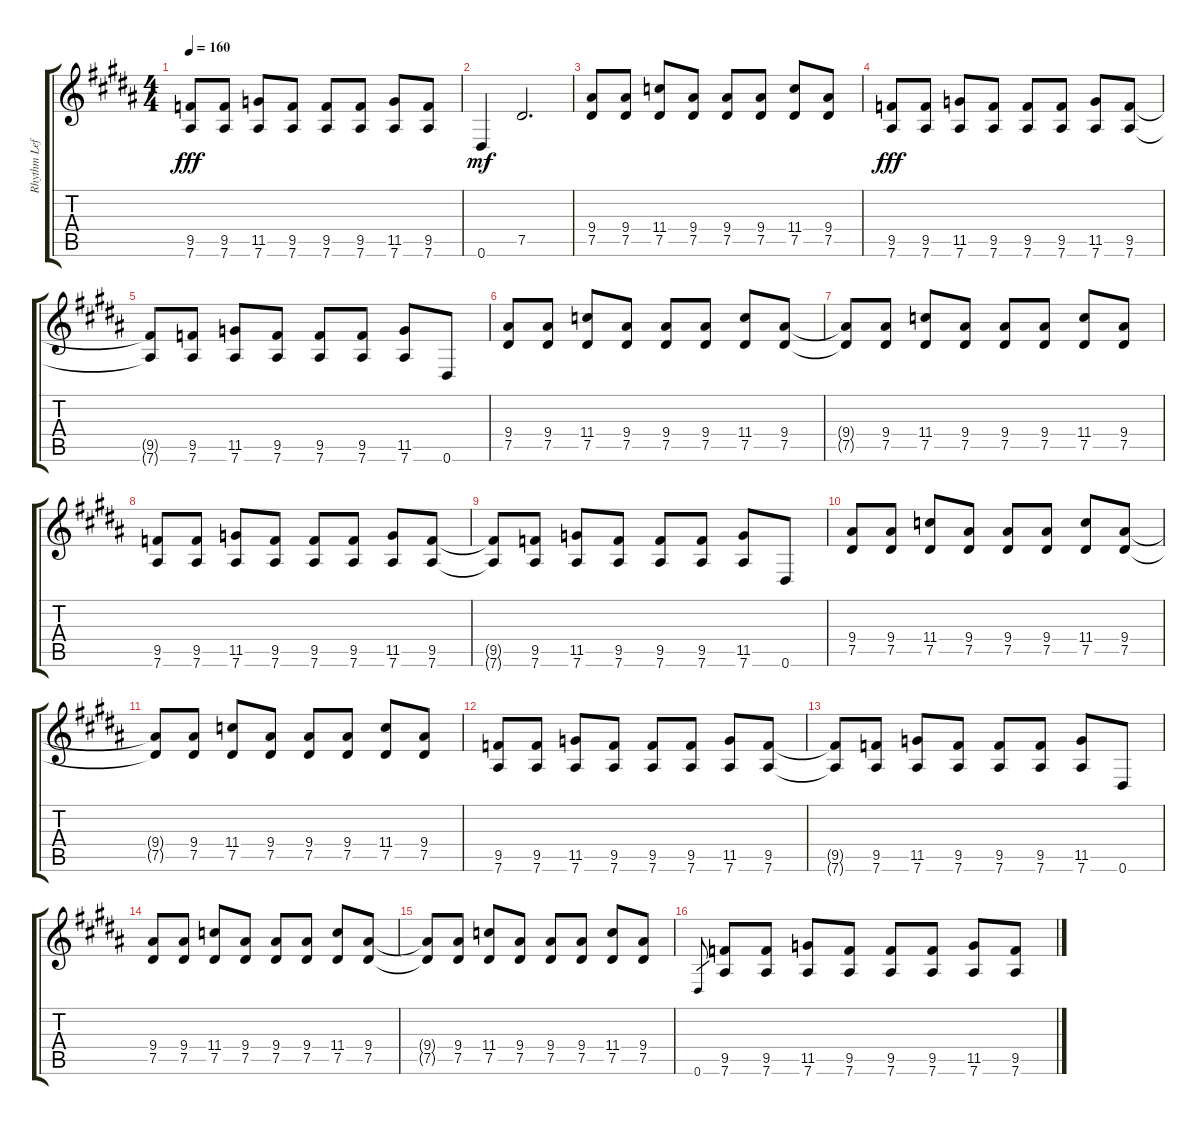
\track ("Rhythm Left" "Rhythm Lef") {instrument distortionguitar}
\staff {score tabs}
\tuning (Eb4 Bb3 Gb3 Db3 Ab2 Eb2) {hide}
\ts (4 4)
\tempo 160
\clef g2
\ks g#minor
(9.5 7.6).8{dy fff} (9.5 7.6).8 (11.5 7.6).8 (9.5 7.6).8 (9.5 7.6).8 (9.5 7.6).8 (11.5 7.6).8 (9.5 7.6).8 |
\ks b
0.6.4{dy mf} 7.5.2{d} |
\ks g#minor
(9.4 7.5).8 (9.4 7.5).8 (11.4 7.5).8 (9.4 7.5).8 (9.4 7.5).8 (9.4 7.5).8 (11.4 7.5).8 (9.4 7.5).8 |
\ks b
(9.5 7.6).8{dy fff} (9.5 7.6).8 (11.5 7.6).8 (9.5 7.6).8 (9.5 7.6).8 (9.5 7.6).8 (11.5 7.6).8 (9.5 7.6).8 |
\ks g#minor
(9.5{t} 7.6{t}).8 (9.5 7.6).8 (11.5 7.6).8 (9.5 7.6).8 (9.5 7.6).8 (9.5 7.6).8 (11.5 7.6).8 0.6.8 |
(9.4 7.5).8 (9.4 7.5).8 (11.4 7.5).8 (9.4 7.5).8 (9.4 7.5).8 (9.4 7.5).8 (11.4 7.5).8 (9.4 7.5).8 |
(9.4{t} 7.5{t}).8 (9.4 7.5).8 (11.4 7.5).8 (9.4 7.5).8 (9.4 7.5).8 (9.4 7.5).8 (11.4 7.5).8 (9.4 7.5).8 |
\ks b
(9.5 7.6).8 (9.5 7.6).8 (11.5 7.6).8 (9.5 7.6).8 (9.5 7.6).8 (9.5 7.6).8 (11.5 7.6).8 (9.5 7.6).8 |
\ks g#minor
(9.5{t} 7.6{t}).8 (9.5 7.6).8 (11.5 7.6).8 (9.5 7.6).8 (9.5 7.6).8 (9.5 7.6).8 (11.5 7.6).8 0.6.8 |
(9.4 7.5).8 (9.4 7.5).8 (11.4 7.5).8 (9.4 7.5).8 (9.4 7.5).8 (9.4 7.5).8 (11.4 7.5).8 (9.4 7.5).8 |
(9.4{t} 7.5{t}).8 (9.4 7.5).8 (11.4 7.5).8 (9.4 7.5).8 (9.4 7.5).8 (9.4 7.5).8 (11.4 7.5).8 (9.4 7.5).8 |
\ks b
(9.5 7.6).8 (9.5 7.6).8 (11.5 7.6).8 (9.5 7.6).8 (9.5 7.6).8 (9.5 7.6).8 (11.5 7.6).8 (9.5 7.6).8 |
\ks g#minor
(9.5{t} 7.6{t}).8 (9.5 7.6).8 (11.5 7.6).8 (9.5 7.6).8 (9.5 7.6).8 (9.5 7.6).8 (11.5 7.6).8 0.6.8 |
(9.4 7.5).8 (9.4 7.5).8 (11.4 7.5).8 (9.4 7.5).8 (9.4 7.5).8 (9.4 7.5).8 (11.4 7.5).8 (9.4 7.5).8 |
(9.4{t} 7.5{t}).8 (9.4 7.5).8 (11.4 7.5).8 (9.4 7.5).8 (9.4 7.5).8 (9.4 7.5).8 (11.4 7.5).8 (9.4 7.5).8 |
\ks b
0.6.8{gr} (9.5 7.6).8 (9.5 7.6).8 (11.5 7.6).8 (9.5 7.6).8 (9.5 7.6).8 (9.5 7.6).8 (11.5 7.6).8 (9.5 7.6).8
